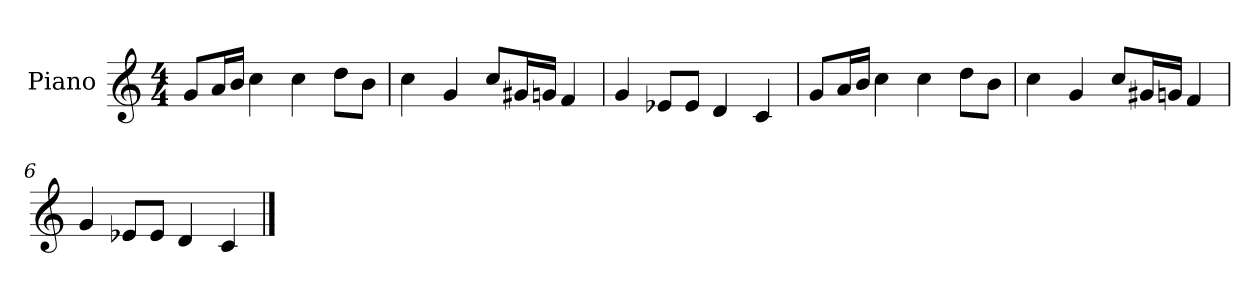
**kern
*part1
*staff1
*I"Piano
*I'P-no
*clefG2
*k[]
*M4/4
*MM90
=1
8g/L
16a/L
16b/JJ
4cc\
4cc\
8dd\L
8b\J
=2
4cc\
4g/
8cc/L
16g#X/L
16gn/JJ
4f/
=3
4g/
8e-X/L
8e-/J
4d/
4c/
=4
8g/L
16a/L
16b/JJ
4cc\
4cc\
8dd\L
8b\J
=5
4cc\
4g/
8cc/L
16g#X/L
16gn/JJ
4f/
!!LO:LB:g=z
=6
4g/
8e-X/L
8e-/J
4d/
4c/
==
*-
